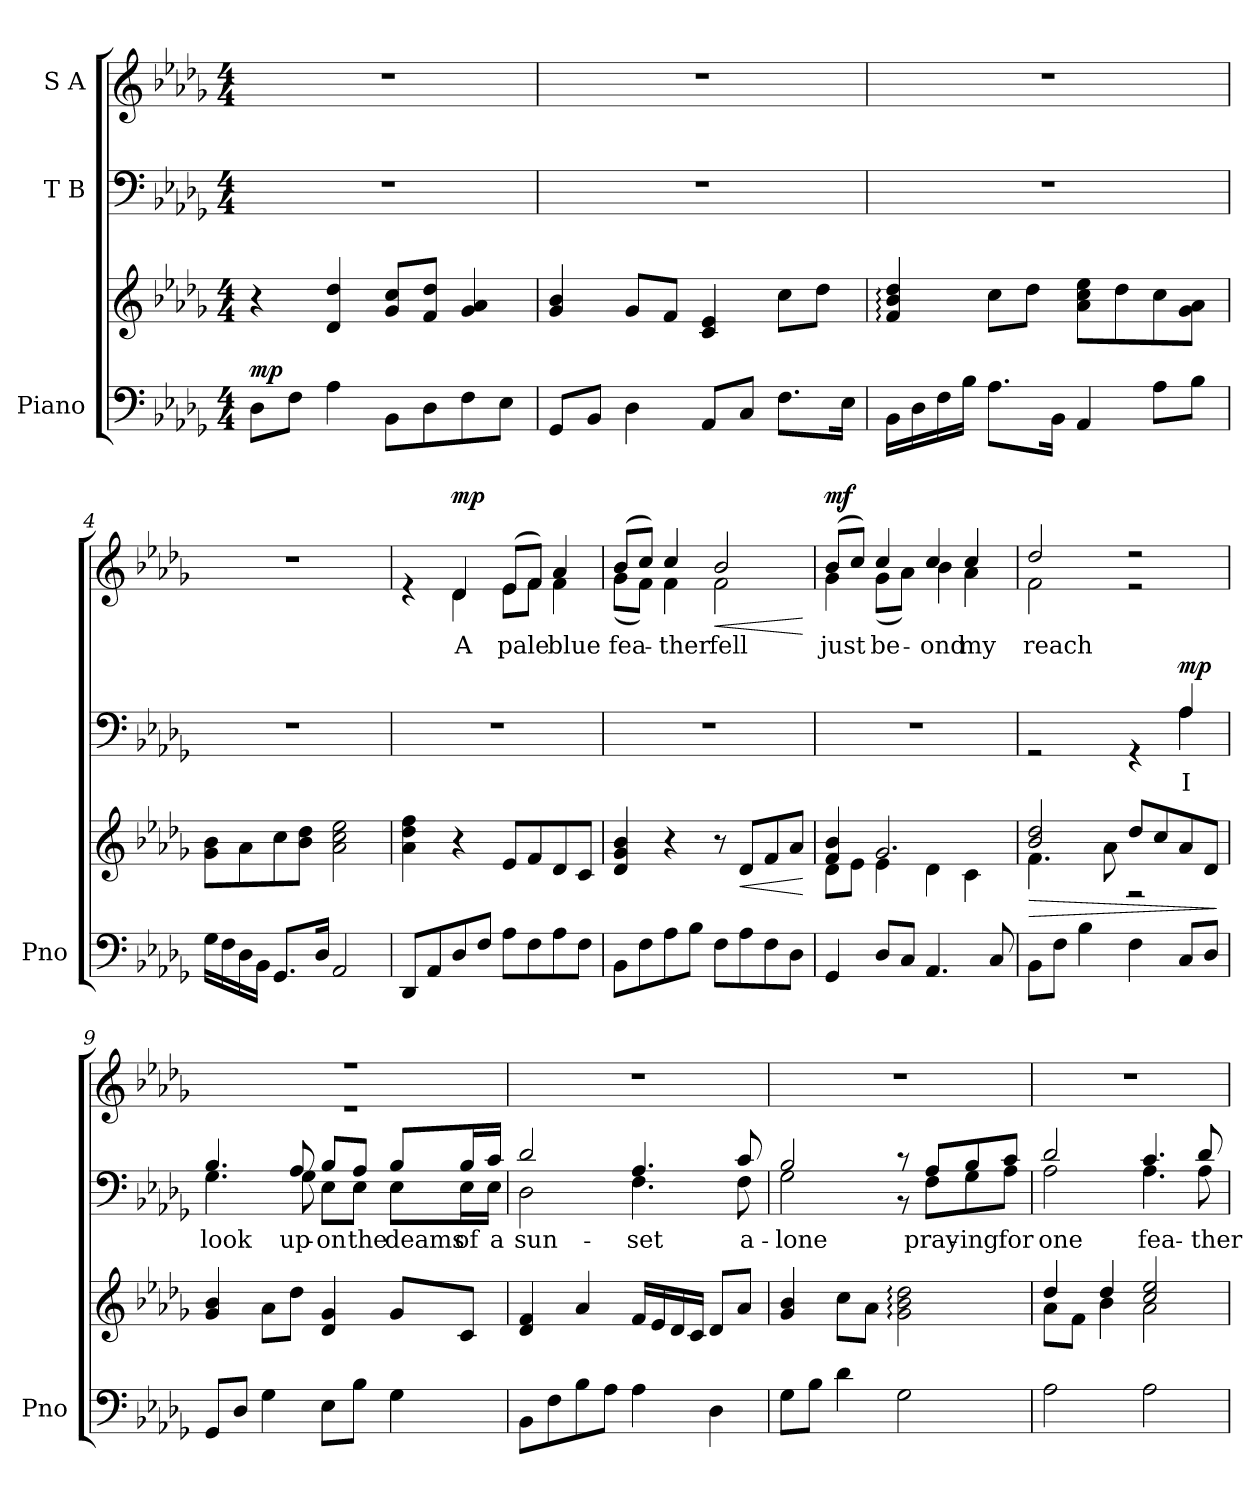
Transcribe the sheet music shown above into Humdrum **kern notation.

**kern	**kern	**dynam	**kern	**text	**dynam	**kern	**text	**dynam
*part3	*part3	*part3	*part2	*part2	*part2	*part1	*part1	*part1
*staff4	*staff3	*staff3/4	*staff2	*staff2	*staff2	*staff1	*staff1	*staff1
*I"Piano	*	*	*I"T B	*	*	*I"S A	*	*
*I'Pno	*	*	*	*	*	*	*	*
*clefF4	*clefG2	*	*clefF4	*	*	*clefG2	*	*
*k[b-e-a-d-g-]	*k[b-e-a-d-g-]	*	*k[b-e-a-d-g-]	*	*	*k[b-e-a-d-g-]	*	*
*M4/4	*M4/4	*	*M4/4	*	*	*M4/4	*	*
*MM56	*MM56	*	*MM56	*	*	*MM56	*	*
=1	=1	=1	=1	=1	=1	=1	=1	=1
!	!	!LO:DY:a=2	!	!	!	!	!	!
8D-\L	4r	mp	1r	.	.	1r	.	.
8F\J	.	.	.	.	.	.	.	.
4A-\	4d-/ 4dd-/	.	.	.	.	.	.	.
8BB-\L	8g-/ 8cc/L	.	.	.	.	.	.	.
8D-\	8f/ 8dd-/J	.	.	.	.	.	.	.
8F\	4g-/ 4a-/	.	.	.	.	.	.	.
8E-\J	.	.	.	.	.	.	.	.
=2	=2	=2	=2	=2	=2	=2	=2	=2
8GG-/L	4g-/ 4b-/	.	1r	.	.	1r	.	.
8BB-/J	.	.	.	.	.	.	.	.
4D-\	8g-/L	.	.	.	.	.	.	.
.	8f/J	.	.	.	.	.	.	.
8AA-/L	4c/ 4e-/	.	.	.	.	.	.	.
8C/J	.	.	.	.	.	.	.	.
8.F\L	8cc\L	.	.	.	.	.	.	.
.	8dd-\J	.	.	.	.	.	.	.
16E-\Jk	.	.	.	.	.	.	.	.
=3	=3	=3	=3	=3	=3	=3	=3	=3
16BB-\LL	4f/: 4b-/: 4dd-/:	.	1r	.	.	1r	.	.
16D-\	.	.	.	.	.	.	.	.
16F\	.	.	.	.	.	.	.	.
16B-\JJ	.	.	.	.	.	.	.	.
8.A-\L	8cc\L	.	.	.	.	.	.	.
.	8dd-\J	.	.	.	.	.	.	.
16BB-\Jk	.	.	.	.	.	.	.	.
4AA-/	8a-\ 8cc\ 8ee-\L	.	.	.	.	.	.	.
.	8dd-\	.	.	.	.	.	.	.
8A-\L	8cc\	.	.	.	.	.	.	.
8B-\J	8g-\ 8a-\J	.	.	.	.	.	.	.
=4	=4	=4	=4	=4	=4	=4	=4	=4
16G-\LL	8g-\ 8b-\L	.	1r	.	.	1r	.	.
16F\	.	.	.	.	.	.	.	.
16D-\	8a-\	.	.	.	.	.	.	.
16BB-\JJ	.	.	.	.	.	.	.	.
8.GG-/L	8cc\	.	.	.	.	.	.	.
.	8b-\ 8dd-\J	.	.	.	.	.	.	.
16D-/Jk	.	.	.	.	.	.	.	.
2AA-/	2a-\ 2cc\ 2ee-\	.	.	.	.	.	.	.
!!LO:LB:g=z
=5	=5	=5	=5	=5	=5	=5	=5	=5
*	*	*	*	*	*	*^	*	*
8DD-/L	4a-\ 4dd-\ 4ff\	.	1r	.	.	4re	4ryy	.	.
8AA-/	.	.	.	.	.	.	.	.	.
!	!	!	!	!	!	!	!	!	!LO:DY:a
8D-/	4r	.	.	.	.	4d-/	4d-\	A	mp
8F/J	.	.	.	.	.	.	.	.	.
8A-\L	8e-/L	.	.	.	.	(8e-/L	8e-\L	pale	.
8F\	8f/	.	.	.	.	8f/J)	8f\J	.	.
8A-\	8d-/	.	.	.	.	4a-/	4f\	blue	.
8F\J	8c/J	.	.	.	.	.	.	.	.
=6	=6	=6	=6	=6	=6	=6	=6	=6	=6
8BB-\L	4d-/ 4g-/ 4b-/	.	1r	.	.	(8b-/L	(8g-\L	fea-	.
8F\	.	.	.	.	.	8cc/J)	8f\J)	.	.
8A-\	4r	.	.	.	.	4cc/	4f\	-ther	.
8B-\J	.	.	.	.	.	.	.	.	.
!	!	!	!	!	!	!	!	!	!LO:HP:b
8F\L	8r	.	.	.	.	2b-/	2f\	fell	<
!	!	!LO:HP:b	!	!	!	!	!	!	!
8A-\	8d-/L	<	.	.	.	.	.	.	.
8F\	8f/	.	.	.	.	.	.	.	.
8D-\J	8a-/J	.	.	.	.	.	.	.	.
*	*	*	*	*	*	*v	*v	*	*
.	.	[	.	.	.	.	.	[
=7	=7	=7	=7	=7	=7	=7	=7	=7
*	*^	*	*	*	*	*^	*	*
!	!	!	!	!	!	!	!	!	!	!LO:DY:a
4GG-/	4f/ 4b-/	8d-\L	.	1r	.	.	(8b-/L	4g-\	just	mf
.	.	8e-\J	.	.	.	.	8cc/J)	.	.	.
8D-/L	2.g-/	4e-\	.	.	.	.	4cc/	(8g-\L	be-	.
8C/J	.	.	.	.	.	.	.	8a-\J)	.	.
4.AA-/	.	4d-\	.	.	.	.	4cc/	4b-\	-ond	.
.	.	4c\	.	.	.	.	4cc/	4a-\	my	.
8C/	.	.	.	.	.	.	.	.	.	.
=8	=8	=8	=8	=8	=8	=8	=8	=8	=8	=8
!	!	!	!LO:HP:b	!	!	!	!	!	!	!
*	*	*	*	*^	*	*	*	*	*	*
8BB-\L	2b-/ 2dd-/	4.f\	>	2rGG	2.ryy	.	.	2dd-/	2f\	reach	.
8F\J	.	.	.	.	.	.	.	.	.	.	.
4B-\	.	.	.	.	.	.	.	.	.	.	.
.	.	8a-\	.	.	.	.	.	.	.	.	.
4F\	8dd-/L	2r	.	4rGG	.	.	.	2r	2r	.	.
.	8cc/	.	.	.	.	.	.	.	.	.	.
!	!	!	!	!	!	!	!LO:DY:a	!	!	!	!
8C/L	8a-/	.	.	4A-/	4A-\	I	mp	.	.	.	.
8D-/J	8d-/J	.	.	.	.	.	.	.	.	.	.
*	*v	*v	*	*	*	*	*	*v	*v	*	*
*	*	*	*v	*v	*	*	*	*	*
.	.	]	.	.	.	.	.	.
!!LO:PB:g=z
=9	=9	=9	=9	=9	=9	=9	=9	=9
*	*	*	*^	*	*	*^	*	*
8GG-/L	4g-/ 4b-/	.	4.B-/	4.G-\	look	.	1r	1r	.	.
8D-/J	.	.	.	.	.	.	.	.	.	.
4G-\	8a-\L	.	.	.	.	.	.	.	.	.
.	8dd-\J	.	8A-/	8G-\	up-	.	.	.	.	.
8E-\L	4d-/ 4g-/	.	8B-/L	8E-\L	-on	.	.	.	.	.
8B-\J	.	.	8A-/J	8E-\J	the	.	.	.	.	.
4G-\	8g-/L	.	8B-/L	8E-\L	deams	.	.	.	.	.
.	8c/J	.	16B-/L	16E-\L	of	.	.	.	.	.
.	.	.	16c/JJ	16E-\JJ	a	.	.	.	.	.
*	*	*	*	*	*	*	*v	*v	*	*
=10	=10	=10	=10	=10	=10	=10	=10	=10	=10
8BB-\L	4d-/ 4f/	.	2d-/	2D-\	sun-	.	1r	.	.
8F\	.	.	.	.	.	.	.	.	.
8B-\	4a-/	.	.	.	.	.	.	.	.
8A-\J	.	.	.	.	.	.	.	.	.
4A-\	16f/LL	.	4.A-/	4.F\	-set	.	.	.	.
.	16e-/	.	.	.	.	.	.	.	.
.	16d-/	.	.	.	.	.	.	.	.
.	16c/JJ	.	.	.	.	.	.	.	.
4D-\	8d-/L	.	.	.	.	.	.	.	.
.	8a-/J	.	8c/	8F\	a-	.	.	.	.
=11	=11	=11	=11	=11	=11	=11	=11	=11	=11
8G-\L	4g-/ 4b-/	.	2B-/	2G-\	-lone	.	1r	.	.
8B-\J	.	.	.	.	.	.	.	.	.
4d-\	8cc\L	.	.	.	.	.	.	.	.
.	8a-\J	.	.	.	.	.	.	.	.
2G-\	2g-\: 2b-\: 2dd-\:	.	8r	8r	.	.	.	.	.
.	.	.	8A-/L	8F\L	pray-	.	.	.	.
.	.	.	8B-/	8G-\	-ing	.	.	.	.
.	.	.	8c/J	8A-\J	for	.	.	.	.
!!LO:LB:g=z
=12	=12	=12	=12	=12	=12	=12	=12	=12	=12
*	*^	*	*	*	*	*	*	*	*
2A-\	4dd-/	8a-\L	.	2d-/	2A-\	one	.	1r	.	.
.	.	8f\J	.	.	.	.	.	.	.	.
.	4dd-/	4b-\	.	.	.	.	.	.	.	.
2A-\	2cc/ 2ee-/	2a-\	.	4.c/	4.A-\	fea-	.	.	.	.
.	.	.	.	8d-/	8A-\	-ther	.	.	.	.
*	*v	*v	*	*	*	*	*	*	*	*
*	*	*	*v	*v	*	*	*	*	*
=	=	=	=	=	=	=	=	=
*-	*-	*-	*-	*-	*-	*-	*-	*-
